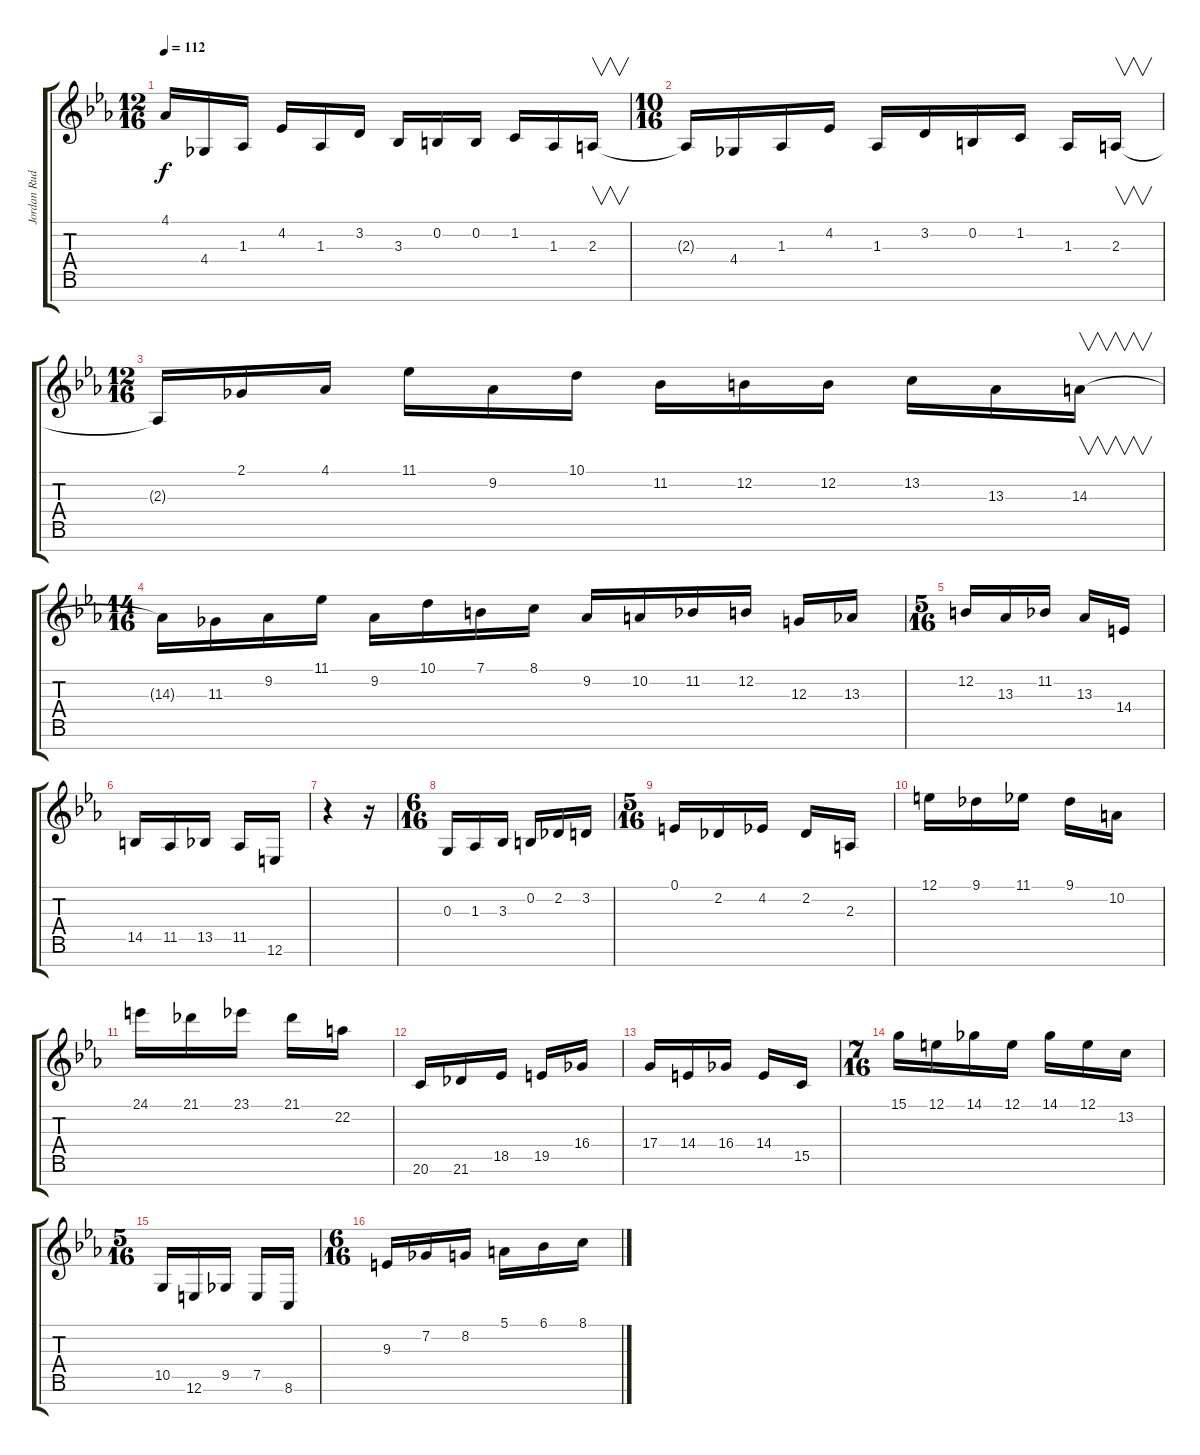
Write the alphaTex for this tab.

\track ("Jordan Rudess" "Jordan Rud") {instrument stringensemble1}
\staff {score tabs}
\tuning (E4 B3 G3 D3 A2 E2 B1) {hide}
\ts (12 16)
\tempo 112
\clef g2
\ks eb
4.1{t}.16{dy f} 4.4.16 1.3.16 4.2.16 1.3.16 3.2.16 3.3.16 0.2.16 0.2.16 1.2.16 1.3.16 2.3.16{v} |
\ts (10 16)
2.3{t}.16 4.4.16 1.3.16 4.2.16 1.3.16 3.2.16 0.2.16 1.2.16 1.3.16 2.3.16{v} |
\ts (12 16)
2.3{t}.16 2.1.16 4.1.16 11.1.16 9.2.16 10.1.16 11.2.16 12.2.16 12.2.16 13.2.16 13.3.16 14.3.16{v} |
\ts (14 16)
14.3{t}.16 11.3.16 9.2.16 11.1.16 9.2.16 10.1.16 7.1.16 8.1.16 9.2.16 10.2.16 11.2.16 12.2.16 12.3.16 13.3.16 |
\ts (5 16)
12.2.16 13.3.16 11.2.16 13.3.16 14.4.16 |
14.5.16 11.5.16 13.5.16 11.5.16 12.6.16 |
r.4 r.16 |
\ts (6 16)
0.3.16 1.3.16 3.3.16 0.2.16 2.2.16 3.2.16 |
\ts (5 16)
0.1.16 2.2.16 4.2.16 2.2.16 2.3.16 |
12.1.16 9.1.16 11.1.16 9.1.16 10.2.16 |
24.1.16 21.1.16 23.1.16 21.1.16 22.2.16 |
20.6.16 21.6.16 18.5.16 19.5.16 16.4.16 |
17.4.16 14.4.16 16.4.16 14.4.16 15.5.16 |
\ts (7 16)
15.1.16 12.1.16 14.1.16 12.1.16 14.1.16 12.1.16 13.2.16 |
\ts (5 16)
10.5.16 12.6.16 9.5.16 7.5.16 8.6.16 |
\ts (6 16)
9.3.16 7.2.16 8.2.16 5.1.16 6.1.16 8.1.16
